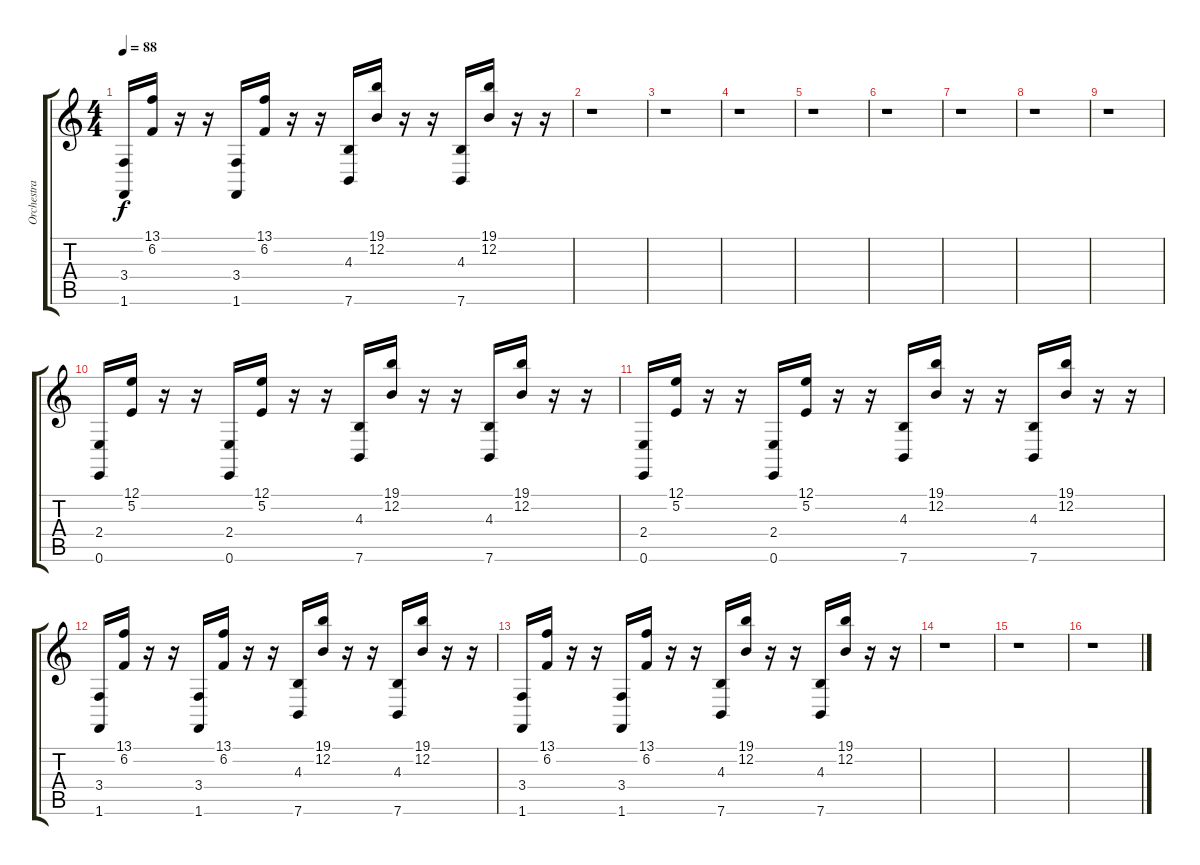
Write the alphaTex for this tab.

\track ("Orchestra" "Orchestra") {instrument stringensemble1}
\staff {score tabs}
\tuning (E4 B3 G3 D3 A2 E2) {hide}
\ts (4 4)
\tempo 88
\clef g2
\ks c
(3.4 1.6).16{dy f} (13.1 6.2).16 r.16 r.16 (3.4 1.6).16 (13.1 6.2).16 r.16 r.16 (4.3 7.6).16 (19.1 12.2).16 r.16 r.16 (4.3 7.6).16 (19.1 12.2).16 r.16 r.16 |
r.1 |
r.1 |
r.1 |
r.1 |
r.1 |
r.1 |
r.1 |
r.1 |
(2.4 0.6).16 (12.1 5.2).16 r.16 r.16 (2.4 0.6).16 (12.1 5.2).16 r.16 r.16 (4.3 7.6).16 (19.1 12.2).16 r.16 r.16 (4.3 7.6).16 (19.1 12.2).16 r.16 r.16 |
(2.4 0.6).16 (12.1 5.2).16 r.16 r.16 (2.4 0.6).16 (12.1 5.2).16 r.16 r.16 (4.3 7.6).16 (19.1 12.2).16 r.16 r.16 (4.3 7.6).16 (19.1 12.2).16 r.16 r.16 |
(3.4 1.6).16 (13.1 6.2).16 r.16 r.16 (3.4 1.6).16 (13.1 6.2).16 r.16 r.16 (4.3 7.6).16 (19.1 12.2).16 r.16 r.16 (4.3 7.6).16 (19.1 12.2).16 r.16 r.16 |
(3.4 1.6).16 (13.1 6.2).16 r.16 r.16 (3.4 1.6).16 (13.1 6.2).16 r.16 r.16 (4.3 7.6).16 (19.1 12.2).16 r.16 r.16 (4.3 7.6).16 (19.1 12.2).16 r.16 r.16 |
r.1 |
r.1 |
r.1
